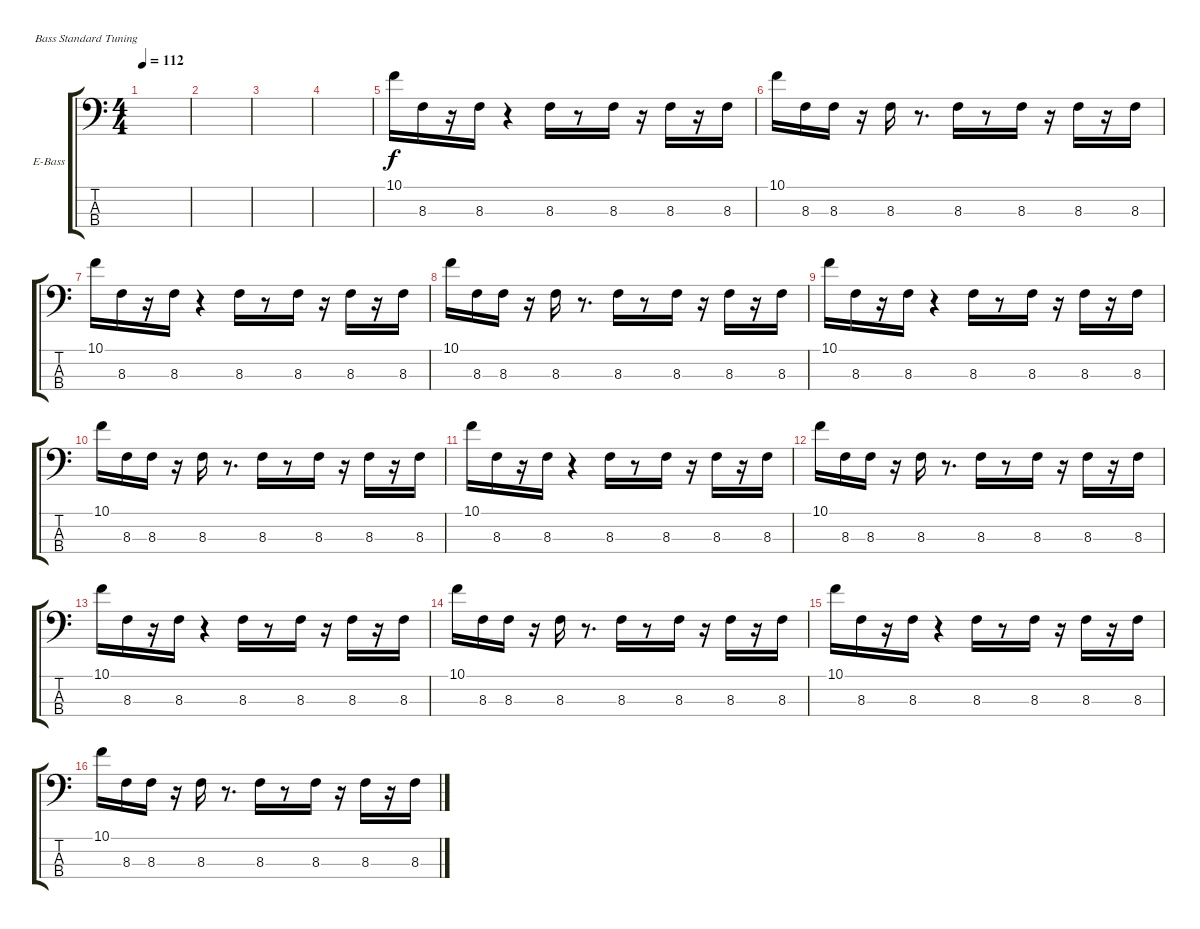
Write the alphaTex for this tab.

\defaultSystemsLayout 4
\bracketExtendMode groupsimilarinstruments
\firstSystemTrackNameOrientation horizontal
\otherSystemsTrackNameOrientation horizontal
\track ("Electric Bass" "E-Bass") {instrument electricbassfinger}
\staff {score tabs}
\tuning (G2 D2 A1 E1)
\ts (4 4)
\tempo 112
\clef f4
\ks c
|
|
|
|
10.1.16 8.3.16 r.16 8.3.16 r.4 8.3.16 r.8 8.3.16 r.16 8.3.16 r.16 8.3.16 |
10.1.16 8.3.16 8.3.16 r.16 8.3.16 r.8{d} 8.3.16 r.8 8.3.16 r.16 8.3.16 r.16 8.3.16 |
10.1.16 8.3.16 r.16 8.3.16 r.4 8.3.16 r.8 8.3.16 r.16 8.3.16 r.16 8.3.16 |
10.1.16 8.3.16 8.3.16 r.16 8.3.16 r.8{d} 8.3.16 r.8 8.3.16 r.16 8.3.16 r.16 8.3.16 |
10.1.16 8.3.16 r.16 8.3.16 r.4 8.3.16 r.8 8.3.16 r.16 8.3.16 r.16 8.3.16 |
10.1.16 8.3.16 8.3.16 r.16 8.3.16 r.8{d} 8.3.16 r.8 8.3.16 r.16 8.3.16 r.16 8.3.16 |
10.1.16 8.3.16 r.16 8.3.16 r.4 8.3.16 r.8 8.3.16 r.16 8.3.16 r.16 8.3.16 |
10.1.16 8.3.16 8.3.16 r.16 8.3.16 r.8{d} 8.3.16 r.8 8.3.16 r.16 8.3.16 r.16 8.3.16 |
10.1.16 8.3.16 r.16 8.3.16 r.4 8.3.16 r.8 8.3.16 r.16 8.3.16 r.16 8.3.16 |
10.1.16 8.3.16 8.3.16 r.16 8.3.16 r.8{d} 8.3.16 r.8 8.3.16 r.16 8.3.16 r.16 8.3.16 |
10.1.16 8.3.16 r.16 8.3.16 r.4 8.3.16 r.8 8.3.16 r.16 8.3.16 r.16 8.3.16 |
10.1.16 8.3.16 8.3.16 r.16 8.3.16 r.8{d} 8.3.16 r.8 8.3.16 r.16 8.3.16 r.16 8.3.16
